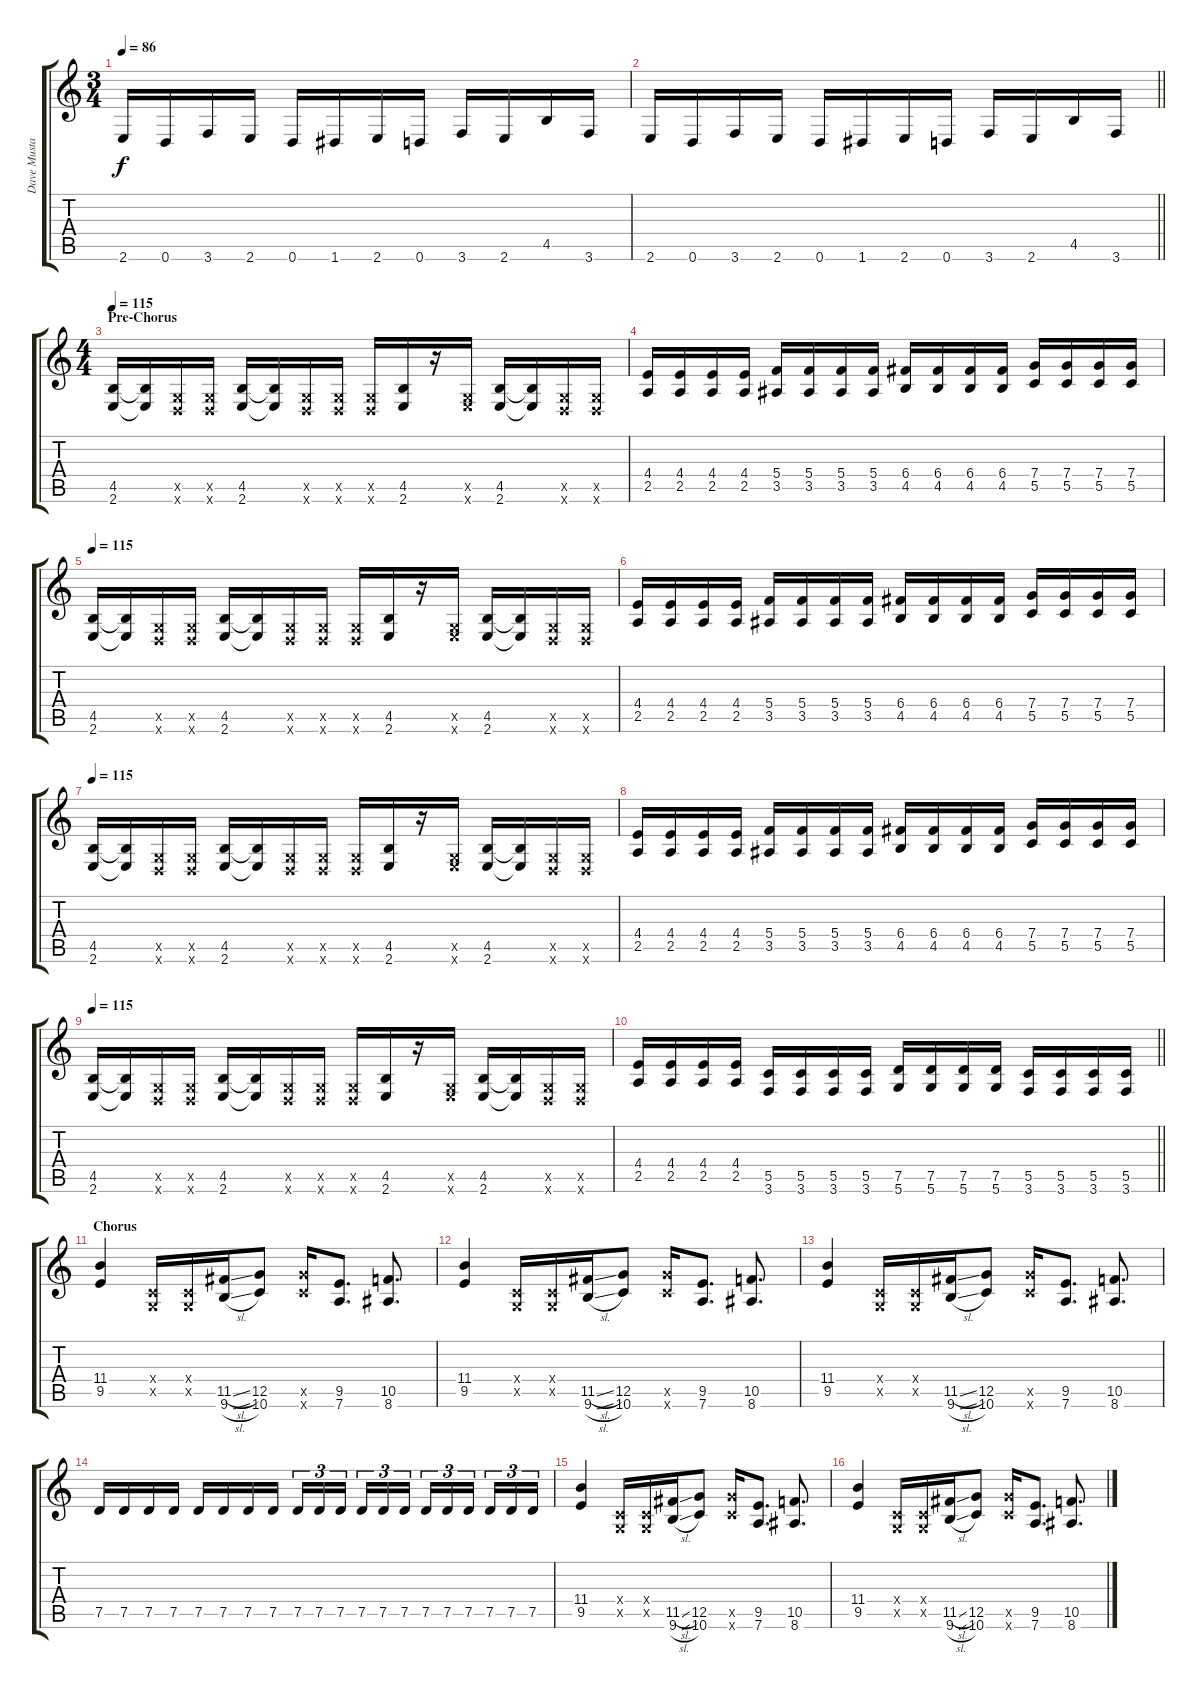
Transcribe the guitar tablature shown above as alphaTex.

\track ("Dave Mustaine" "Dave Musta") {instrument distortionguitar}
\staff {score tabs}
\tuning (D4 A3 F3 C3 G2 D2) {hide}
\ts (3 4)
\tempo 86
\clef g2
\ks c
2.6.16{dy f} 0.6.16 3.6.16 2.6.16 0.6.16 1.6.16 2.6.16 0.6.16 3.6.16 2.6.16 4.5.16 3.6.16 |
\barLineRight lightlight
2.6.16 0.6.16 3.6.16 2.6.16 0.6.16 1.6.16 2.6.16 0.6.16 3.6.16 2.6.16 4.5.16 3.6.16 |
\ts (4 4)
\section ("" "Pre-Chorus")
\tempo 115
(4.5 2.6).16 (4.5{t} 2.6{t}).16 (0.5{x} 0.6{x}).16 (0.5{x} 0.6{x}).16 (4.5 2.6).16 (4.5{t} 2.6{t}).16 (0.5{x} 0.6{x}).16 (0.5{x} 0.6{x}).16 (0.5{x} 0.6{x}).16 (4.5 2.6).16 r.16 (0.5{x} 2.6{x}).16 (4.5 2.6).16 (4.5{t} 2.6{t}).16 (0.5{x} 0.6{x}).16 (0.5{x} 0.6{x}).16 |
(4.4 2.5).16 (4.4 2.5).16 (4.4 2.5).16 (4.4 2.5).16 (5.4 3.5).16 (5.4 3.5).16 (5.4 3.5).16 (5.4 3.5).16 (6.4 4.5).16 (6.4 4.5).16 (6.4 4.5).16 (6.4 4.5).16 (7.4 5.5).16 (7.4 5.5).16 (7.4 5.5).16 (7.4 5.5).16 |
\tempo 115
(4.5 2.6).16 (4.5{t} 2.6{t}).16 (0.5{x} 0.6{x}).16 (0.5{x} 0.6{x}).16 (4.5 2.6).16 (4.5{t} 2.6{t}).16 (0.5{x} 0.6{x}).16 (0.5{x} 0.6{x}).16 (0.5{x} 0.6{x}).16 (4.5 2.6).16 r.16 (0.5{x} 2.6{x}).16 (4.5 2.6).16 (4.5{t} 2.6{t}).16 (0.5{x} 0.6{x}).16 (0.5{x} 0.6{x}).16 |
(4.4 2.5).16 (4.4 2.5).16 (4.4 2.5).16 (4.4 2.5).16 (5.4 3.5).16 (5.4 3.5).16 (5.4 3.5).16 (5.4 3.5).16 (6.4 4.5).16 (6.4 4.5).16 (6.4 4.5).16 (6.4 4.5).16 (7.4 5.5).16 (7.4 5.5).16 (7.4 5.5).16 (7.4 5.5).16 |
\tempo 115
(4.5 2.6).16 (4.5{t} 2.6{t}).16 (0.5{x} 0.6{x}).16 (0.5{x} 0.6{x}).16 (4.5 2.6).16 (4.5{t} 2.6{t}).16 (0.5{x} 0.6{x}).16 (0.5{x} 0.6{x}).16 (0.5{x} 0.6{x}).16 (4.5 2.6).16 r.16 (0.5{x} 2.6{x}).16 (4.5 2.6).16 (4.5{t} 2.6{t}).16 (0.5{x} 0.6{x}).16 (0.5{x} 0.6{x}).16 |
(4.4 2.5).16 (4.4 2.5).16 (4.4 2.5).16 (4.4 2.5).16 (5.4 3.5).16 (5.4 3.5).16 (5.4 3.5).16 (5.4 3.5).16 (6.4 4.5).16 (6.4 4.5).16 (6.4 4.5).16 (6.4 4.5).16 (7.4 5.5).16 (7.4 5.5).16 (7.4 5.5).16 (7.4 5.5).16 |
\tempo 115
(4.5 2.6).16 (4.5{t} 2.6{t}).16 (0.5{x} 0.6{x}).16 (0.5{x} 0.6{x}).16 (4.5 2.6).16 (4.5{t} 2.6{t}).16 (0.5{x} 0.6{x}).16 (0.5{x} 0.6{x}).16 (0.5{x} 0.6{x}).16 (4.5 2.6).16 r.16 (0.5{x} 2.6{x}).16 (4.5 2.6).16 (4.5{t} 2.6{t}).16 (0.5{x} 0.6{x}).16 (0.5{x} 0.6{x}).16 |
\barLineRight lightlight
(4.4 2.5).16 (4.4 2.5).16 (4.4 2.5).16 (4.4 2.5).16 (5.5 3.6).16 (5.5 3.6).16 (5.5 3.6).16 (5.5 3.6).16 (7.5 5.6).16 (7.5 5.6).16 (7.5 5.6).16 (7.5 5.6).16 (5.5 3.6).16 (5.5 3.6).16 (5.5 3.6).16 (5.5 3.6).16 |
\section ("" "Chorus")
(11.4 9.5).4 (0.4{x} 0.5{x}).16 (0.4{x} 0.5{x}).16 (11.5{sl} 9.6{sl}).16 (12.5 10.6).8 (12.5{x} 10.6{x}).16 (9.5 7.6).8{d} (10.5 8.6).8{d} |
(11.4 9.5).4 (0.4{x} 0.5{x}).16 (0.4{x} 0.5{x}).16 (11.5{sl} 9.6{sl}).16 (12.5 10.6).8 (12.5{x} 10.6{x}).16 (9.5 7.6).8{d} (10.5 8.6).8{d} |
(11.4 9.5).4 (0.4{x} 0.5{x}).16 (0.4{x} 0.5{x}).16 (11.5{sl} 9.6{sl}).16 (12.5 10.6).8 (12.5{x} 10.6{x}).16 (9.5 7.6).8{d} (10.5 8.6).8{d} |
7.5.16 7.5.16 7.5.16 7.5.16 7.5.16 7.5.16 7.5.16 7.5.16 7.5.16{tu (3 2)} 7.5.16{tu (3 2)} 7.5.16{tu (3 2) beam splitsecondary} 7.5.16{tu (3 2)} 7.5.16{tu (3 2)} 7.5.16{tu (3 2)} 7.5.16{tu (3 2)} 7.5.16{tu (3 2)} 7.5.16{tu (3 2) beam splitsecondary} 7.5.16{tu (3 2)} 7.5.16{tu (3 2)} 7.5.16{tu (3 2)} |
(11.4 9.5).4 (0.4{x} 0.5{x}).16 (0.4{x} 0.5{x}).16 (11.5{sl} 9.6{sl}).16 (12.5 10.6).8 (12.5{x} 10.6{x}).16 (9.5 7.6).8{d} (10.5 8.6).8{d} |
(11.4 9.5).4 (0.4{x} 0.5{x}).16 (0.4{x} 0.5{x}).16 (11.5{sl} 9.6{sl}).16 (12.5 10.6).8 (12.5{x} 10.6{x}).16 (9.5 7.6).8{d} (10.5 8.6).8{d}
